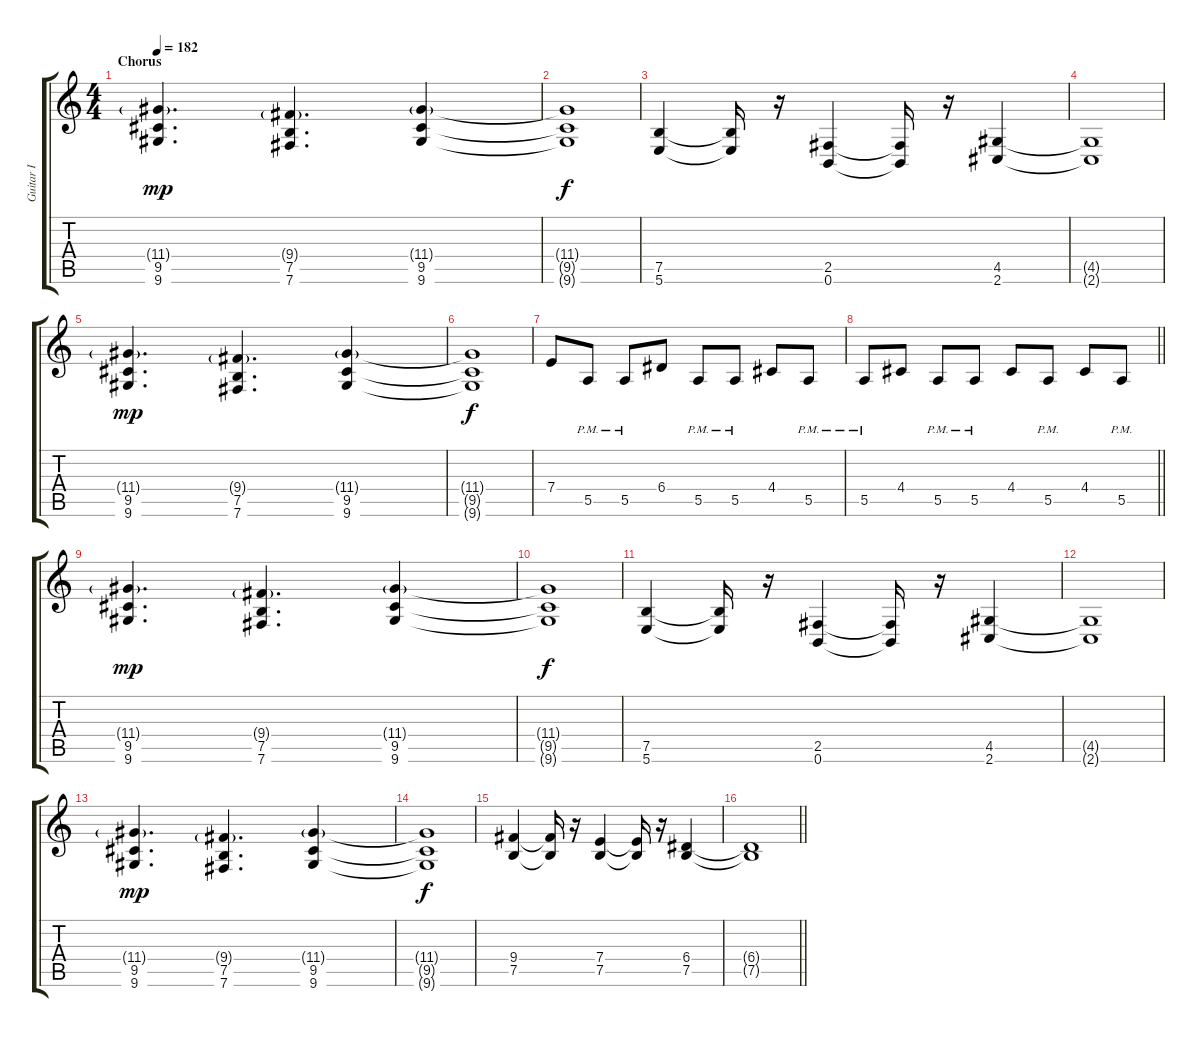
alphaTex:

\track ("Guitar I" "Guitar I") {instrument distortionguitar}
\staff {score tabs}
\tuning (B3 Gb3 D3 A2 E2 B1) {hide}
\ts (4 4)
\section ("" "Chorus")
\tempo 182
\clef g2
\ks c
(11.4{g} 9.5 9.6).4{d dy mp} (9.4{g} 7.5 7.6).4{d} (11.4{g} 9.5 9.6).4 |
(11.4{t} 9.5{t} 9.6{t}).1{dy f} |
(7.5 5.6).4 (7.5{t} 5.6{t}).16 r.16 (2.5 0.6).4 (2.5{t} 0.6{t}).16 r.16 (4.5 2.6).4 |
(4.5{t} 2.6{t}).1 |
(11.4{g} 9.5 9.6).4{d dy mp} (9.4{g} 7.5 7.6).4{d} (11.4{g} 9.5 9.6).4 |
(11.4{t} 9.5{t} 9.6{t}).1{dy f} |
7.4.8 5.5{pm}.8 5.5{pm}.8 6.4.8 5.5{pm}.8 5.5{pm}.8 4.4.8 5.5{pm}.8 |
\barLineRight lightlight
5.5{pm}.8 4.4.8 5.5{pm}.8 5.5{pm}.8 4.4.8 5.5{pm}.8 4.4.8 5.5{pm}.8 |
\section ("" "")
(11.4{g} 9.5 9.6).4{d dy mp} (9.4{g} 7.5 7.6).4{d} (11.4{g} 9.5 9.6).4 |
(11.4{t} 9.5{t} 9.6{t}).1{dy f} |
(7.5 5.6).4 (7.5{t} 5.6{t}).16 r.16 (2.5 0.6).4 (2.5{t} 0.6{t}).16 r.16 (4.5 2.6).4 |
(4.5{t} 2.6{t}).1 |
(11.4{g} 9.5 9.6).4{d dy mp} (9.4{g} 7.5 7.6).4{d} (11.4{g} 9.5 9.6).4 |
(11.4{t} 9.5{t} 9.6{t}).1{dy f} |
(9.4 7.5).4 (9.4{t} 7.5{t}).16 r.16 (7.4 7.5).4 (7.4{t} 7.5{t}).16 r.16 (6.4 7.5).4 |
\barLineRight lightlight
(6.4{t} 7.5{t}).1
